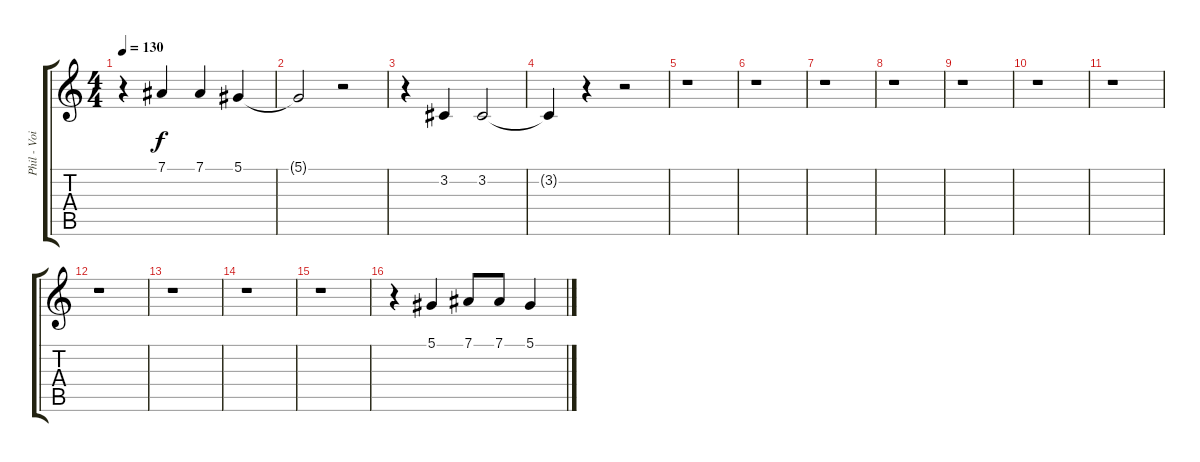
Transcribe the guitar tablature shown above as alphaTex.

\track ("Phil - Voice" "Phil - Voi") {instrument lead2sawtooth}
\staff {score tabs}
\tuning (Eb4 Bb3 Gb3 Db3 Ab2 Eb2) {hide}
\ts (4 4)
\tempo 130
\clef g2
\ks c
r.4{dy f} 7.1.4 7.1.4 5.1.4 |
5.1{t}.2 r.2 |
r.4 3.2.4 3.2.2 |
3.2{t}.4 r.4 r.2 |
r.1 |
r.1 |
r.1 |
r.1 |
r.1 |
r.1 |
r.1 |
r.1 |
r.1 |
r.1 |
r.1 |
r.4 5.1.4 7.1.8 7.1.8 5.1.4
